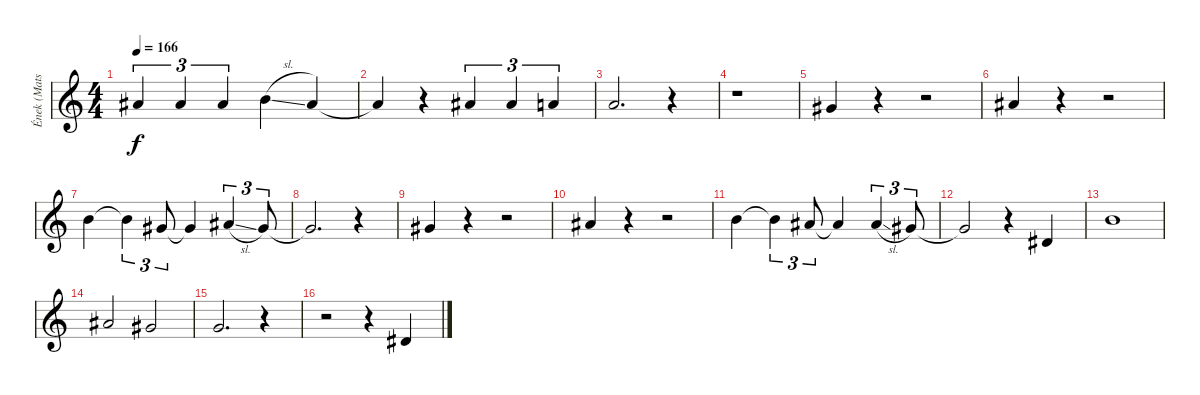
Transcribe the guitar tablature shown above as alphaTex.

\track ("Ének (Mats Levén)" "Ének (Mats") {instrument tenorsax}
\staff {score}
\tuning (E4 B3 G3 D3 A2 E2) {hide}
\ts (4 4)
\tempo 166
\clef g2
\ks c
6.1.4{tu (3 2) dy f} 6.1.4{tu (3 2)} 6.1.4{tu (3 2)} 7.1{sl}.4 6.1.4 |
6.1{t}.4 r.4 6.1.4{tu (3 2)} 6.1.4{tu (3 2)} 5.1.4{tu (3 2)} |
5.1.2{d} r.4 |
r.1 |
4.1.4 r.4 r.2 |
6.1.4 r.4 r.2 |
7.1.4 7.1{t}.4{tu (3 2)} 4.1.8{tu (3 2)} 4.1{t}.4 6.1{sl}.4{tu (3 2)} 4.1.8{tu (3 2)} |
4.1{t}.2{d} r.4 |
4.1.4 r.4 r.2 |
6.1.4 r.4 r.2 |
7.1.4 7.1{t}.4{tu (3 2)} 6.1.8{tu (3 2)} 6.1{t}.4 6.1{sl}.4{tu (3 2)} 4.1.8{tu (3 2)} |
4.1{t}.2 r.4 4.2.4 |
7.1.1 |
6.1.2 4.1.2 |
3.1.2{d} r.4 |
r.2 r.4 4.2.4
